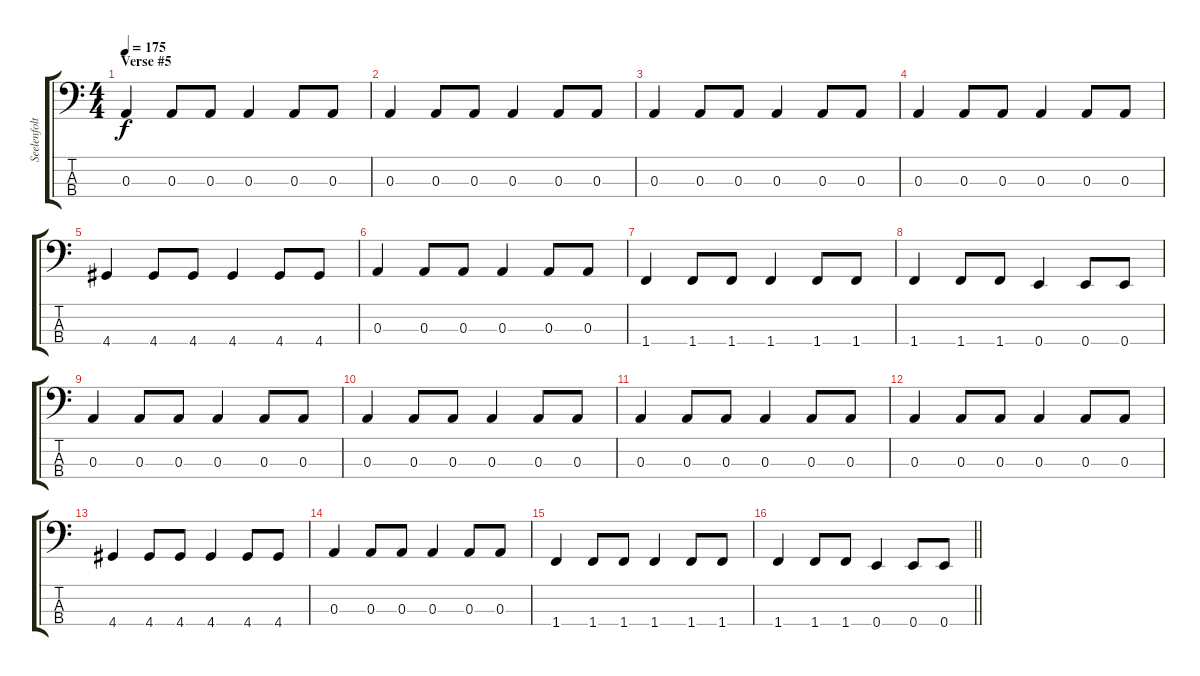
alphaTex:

\track ("Seelenfolter - Bass Guitar" "Seelenfolt") {instrument electricbassfinger}
\staff {score tabs}
\tuning (G2 D2 A1 E1) {hide}
\ts (4 4)
\section ("" "Verse #5")
\tempo 175
\clef f4
\ks c
0.3.4{dy f} 0.3.8 0.3.8 0.3.4 0.3.8 0.3.8 |
0.3.4 0.3.8 0.3.8 0.3.4 0.3.8 0.3.8 |
0.3.4 0.3.8 0.3.8 0.3.4 0.3.8 0.3.8 |
0.3.4 0.3.8 0.3.8 0.3.4 0.3.8 0.3.8 |
4.4.4 4.4.8 4.4.8 4.4.4 4.4.8 4.4.8 |
0.3.4 0.3.8 0.3.8 0.3.4 0.3.8 0.3.8 |
1.4.4 1.4.8 1.4.8 1.4.4 1.4.8 1.4.8 |
1.4.4 1.4.8 1.4.8 0.4.4 0.4.8 0.4.8 |
0.3.4 0.3.8 0.3.8 0.3.4 0.3.8 0.3.8 |
0.3.4 0.3.8 0.3.8 0.3.4 0.3.8 0.3.8 |
0.3.4 0.3.8 0.3.8 0.3.4 0.3.8 0.3.8 |
0.3.4 0.3.8 0.3.8 0.3.4 0.3.8 0.3.8 |
4.4.4 4.4.8 4.4.8 4.4.4 4.4.8 4.4.8 |
0.3.4 0.3.8 0.3.8 0.3.4 0.3.8 0.3.8 |
1.4.4 1.4.8 1.4.8 1.4.4 1.4.8 1.4.8 |
\barLineRight lightlight
1.4.4 1.4.8 1.4.8 0.4.4 0.4.8 0.4.8
